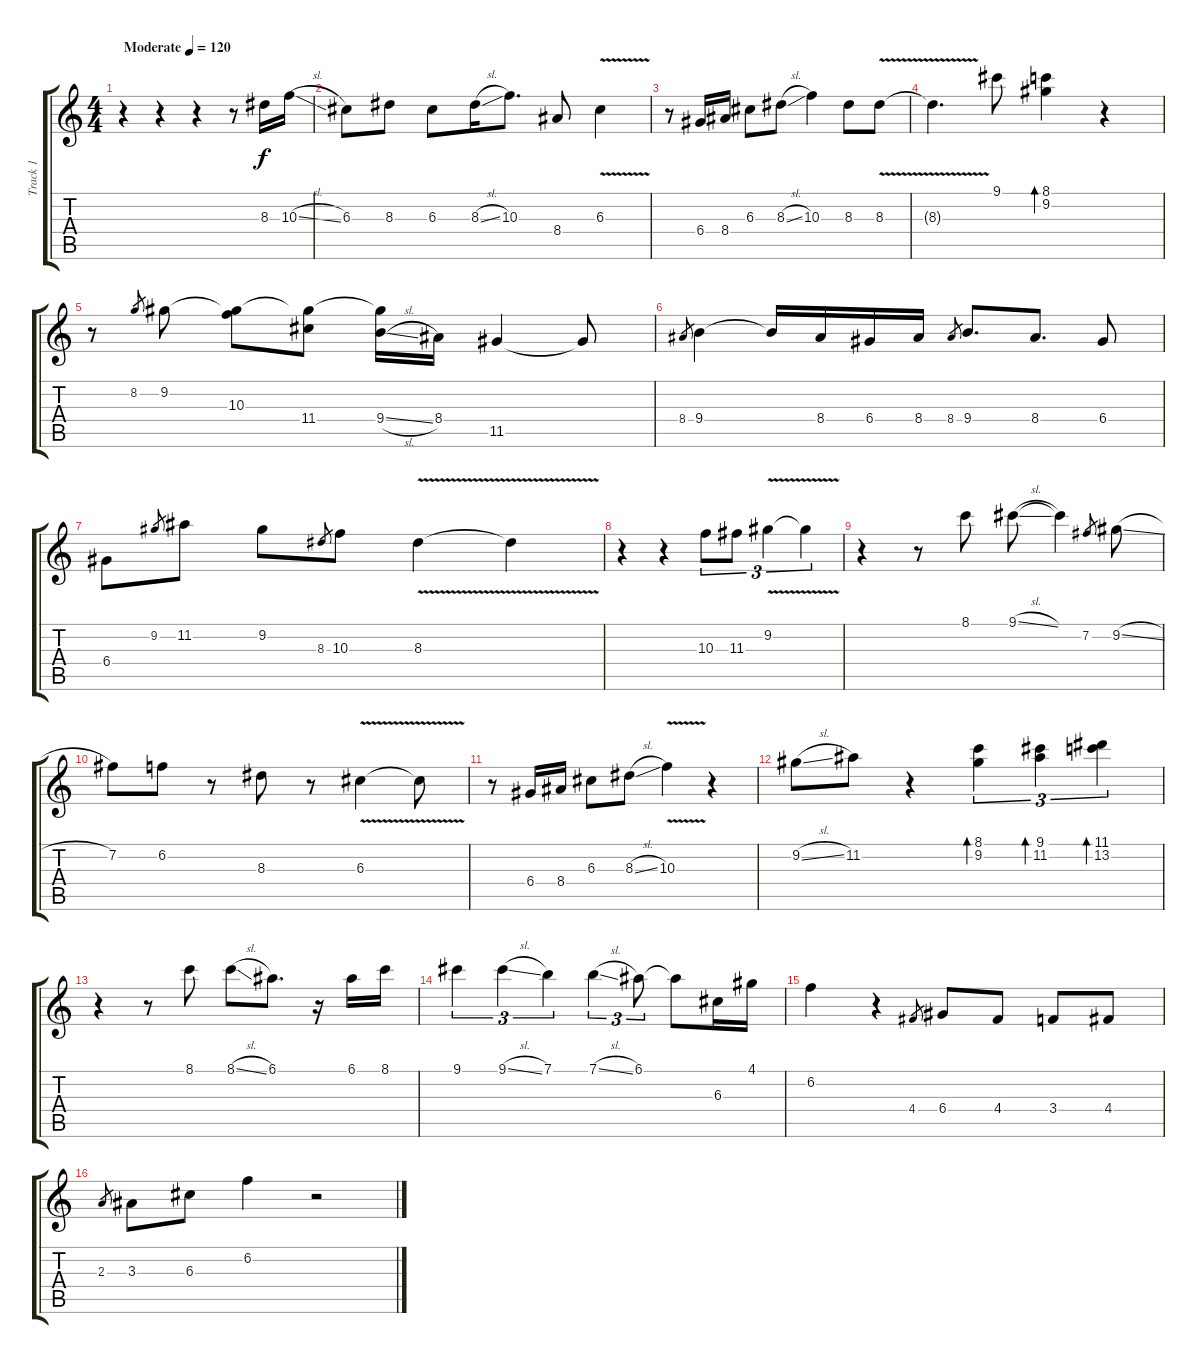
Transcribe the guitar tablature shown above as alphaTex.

\track ("Track 1" "Track 1") {instrument acousticguitarnylon}
\staff {score tabs}
\tuning (E4 B3 G3 D3 A2 E2) {hide}
\ts (4 4)
\tempo (120 "Moderate")
\clef g2
\ks c
r.4{dy f instrument acousticguitarnylon} r.4 r.4 r.8 8.3.16 10.3{sl}.16 |
6.3.8 8.3.8 6.3.8 8.3{sl}.16 10.3.8{d} 8.4.8 6.3{v}.4 |
r.8 6.4.16 8.4.16 6.3.8 8.3{sl}.8 10.3.4 8.3.8 8.3{v}.8 |
8.3{t}.4{d} 9.1.8 (8.1 9.2).4{bd 240} r.4 |
r.8 8.2.8{gr} 9.2.8 (9.2{t} 10.3).8 (9.2{t} 11.4).8 (9.2{t} 9.4{sl}).16 8.4.16 11.5.4 11.5{t}.8 |
8.4.8{gr} 9.4.4 9.4{t}.16 8.4.16 6.4.16 8.4.16 8.4.8{gr} 9.4.8{d} 8.4.8{d} 6.4.8 |
6.4.8 9.2.8{gr} 11.2.8 9.2.8 8.3.8{gr} 10.3.8 8.3{v}.4 8.3{t}.4 |
r.4 r.4 10.3.8{tu (3 2)} 11.3.8{tu (3 2)} 9.2{v}.4{tu (3 2)} 9.2{t}.4{tu (3 2)} |
r.4 r.8 8.1.8 9.1{sl}.8 9.1{t}.4 7.2.8{gr} 9.2{sl}.8 |
7.2.8 6.2.8 r.8 8.3.8 r.8 6.3{v}.4 6.3{t}.8 |
r.8 6.4.16 8.4.16 6.3.8 8.3{sl}.8 10.3{v}.4 r.4 |
9.2{sl}.8 11.2.8 r.4 (8.1 9.2).4{tu (3 2) bd 240} (9.1 11.2).4{tu (3 2) bd 240} (11.1 13.2).4{tu (3 2) bd 240} |
r.4 r.8 8.1.8 8.1{sl}.8 6.1.8{d} r.16 6.1.16 8.1.16 |
9.1.4{tu (3 2)} 9.1{sl}.4{tu (3 2)} 7.1.4{tu (3 2)} 7.1{sl}.4{tu (3 2)} 6.1.8{tu (3 2)} 6.1{t}.8 6.3.16 4.1.16 |
6.2.4 r.4 4.4.8{gr} 6.4.8 4.4.8 3.4.8 4.4.8 |
2.3.8{gr} 3.3.8 6.3.8 6.2.4 r.2
